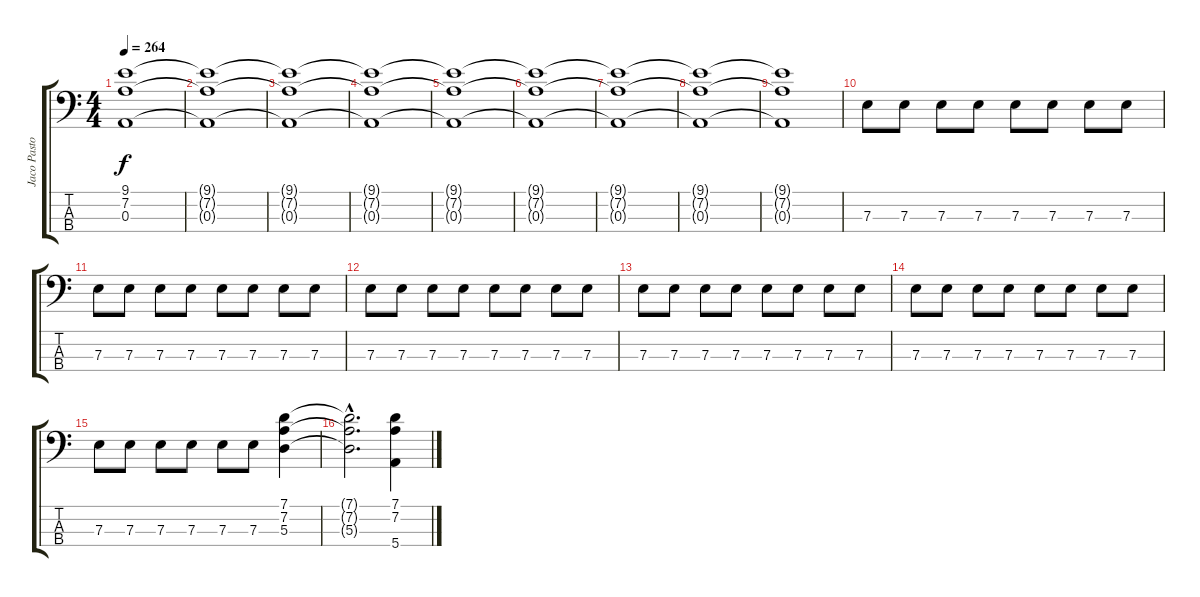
\track ("Jaco Pastorius" "Jaco Pasto") {instrument fretlessbass}
\staff {score tabs}
\tuning (G2 D2 A1 E1) {hide}
\ts (4 4)
\tempo 264
\clef f4
\ks c
(9.1 7.2 0.3).1{dy f instrument fretlessbass} |
(9.1{t} 7.2{t} 0.3{t}).1 |
(9.1{t} 7.2{t} 0.3{t}).1 |
(9.1{t} 7.2{t} 0.3{t}).1 |
(9.1{t} 7.2{t} 0.3{t}).1 |
(9.1{t} 7.2{t} 0.3{t}).1 |
(9.1{t} 7.2{t} 0.3{t}).1 |
(9.1{t} 7.2{t} 0.3{t}).1 |
(9.1{t} 7.2{t} 0.3{t}).1 |
7.3.8 7.3.8 7.3.8 7.3.8 7.3.8 7.3.8 7.3.8 7.3.8 |
7.3.8 7.3.8 7.3.8 7.3.8 7.3.8 7.3.8 7.3.8 7.3.8 |
7.3.8 7.3.8 7.3.8 7.3.8 7.3.8 7.3.8 7.3.8 7.3.8 |
7.3.8 7.3.8 7.3.8 7.3.8 7.3.8 7.3.8 7.3.8 7.3.8 |
7.3.8 7.3.8 7.3.8 7.3.8 7.3.8 7.3.8 7.3.8 7.3.8 |
7.3.8 7.3.8 7.3.8 7.3.8 7.3.8 7.3.8 (7.1 7.2 5.3).4 |
(7.1{hac t} 7.2{hac t} 5.3{hac t}).2{d} (7.1 7.2 5.4).4
